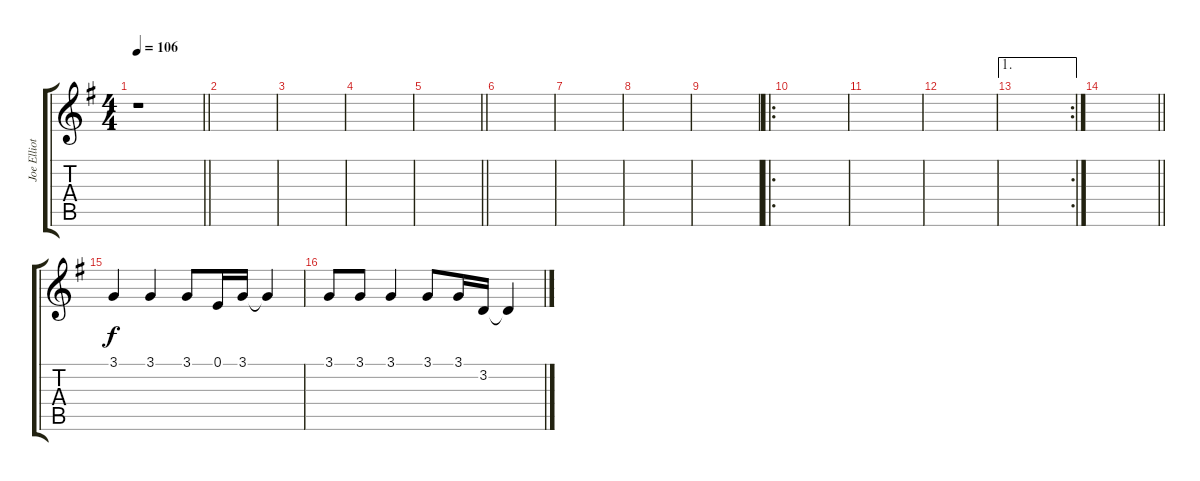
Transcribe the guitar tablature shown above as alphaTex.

\track ("Joe Elliott" "Joe Elliot") {instrument lead1square}
\staff {score tabs}
\tuning (E4 B3 G3 D3 A2 E2) {hide}
\ts (4 4)
\tempo 106
\clef g2
\barLineRight lightlight
\ks eminor
r.1{dy f instrument lead1square} |
|
|
|
\barLineRight lightlight
|
|
|
|
|
\ro
|
|
|
\ae 1
\rc 2
|
\barLineRight lightlight
|
3.1.4 3.1.4 3.1.8 0.1.16 3.1.16 3.1{t}.4 |
3.1.8 3.1.8 3.1.4 3.1.8 3.1.16 3.2.16 3.2{t}.4
